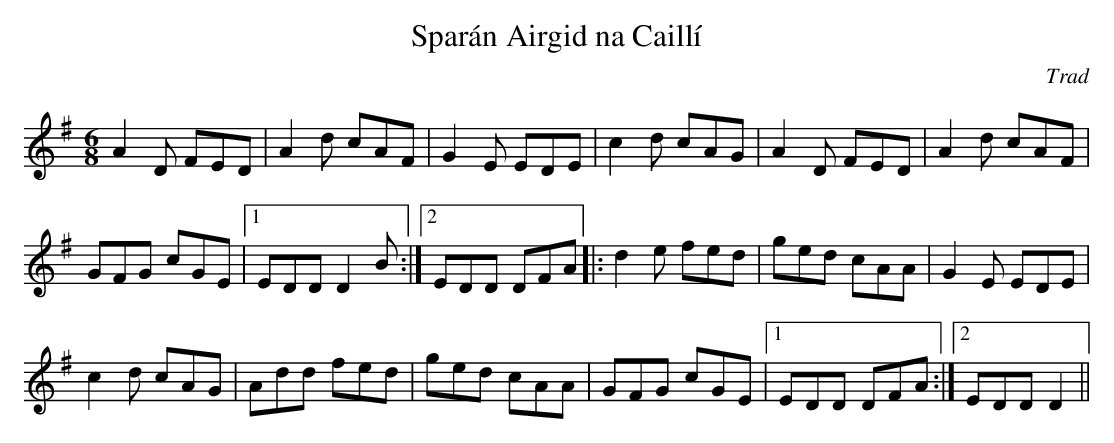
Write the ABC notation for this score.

X:1
T:Sparán Airgid na Caillí
C:Trad
M:6/8
K:DMix
L:1/8
A2D FED|A2d cAF|G2E EDE|c2d cAG|A2D FED|A2d cAF|
GFG cGE|1 EDD D2B:|2 EDD DFA|: d2e fed|ged cAA|G2E EDE|
c2d cAG|Add fed|ged cAA|GFG cGE|1 EDD DFA:|2 EDD D2 ||
